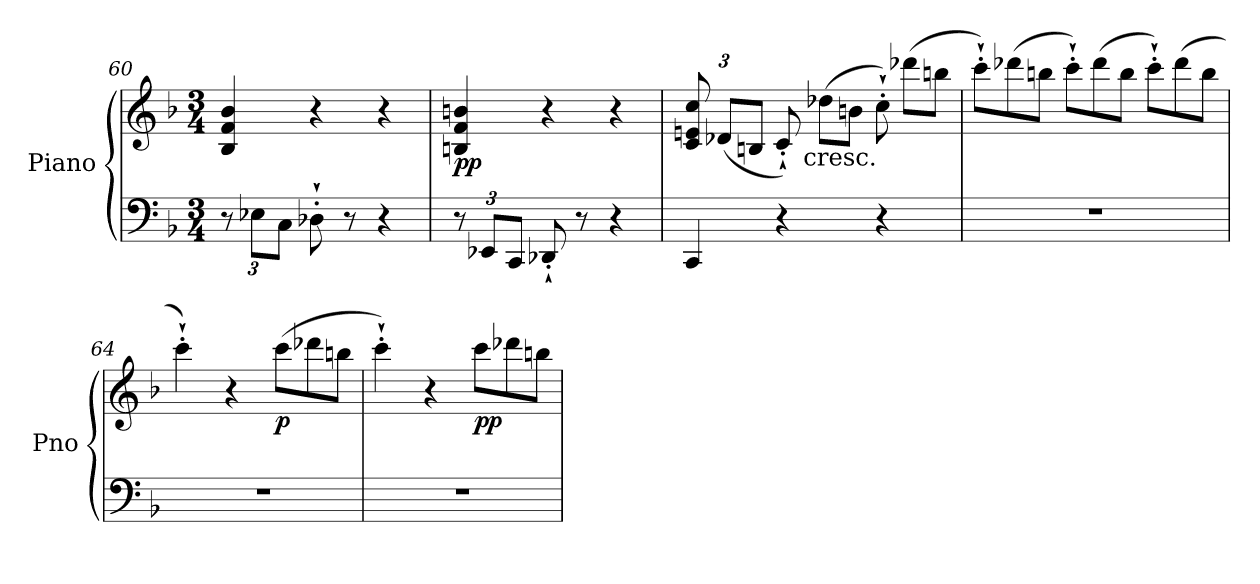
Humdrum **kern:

**kern	**kern	**dynam
*part1	*part1	*part1
*staff2	*staff1	*staff1/2
*I"Piano	*	*
*I'Pno	*	*
!!LO:PB:g=z
*clefF4	*clefG2	*
*k[b-]	*k[b-]	*
*F:	*F:	*
*M3/4	*M3/4	*
*Xbrackettup	*	*
=60	=60	=60
12r	4B-/ 4f/ 4b-/	.
12E-X\L	.	.
12C\J	.	.
8D-X`'\	4r	.
8r	.	.
4r	4r	.
=61	=61	=61
!	!	!LO:DY:b
12r	4Bn/ 4f/ 4bn/	pp
12EE-X/L	.	.
12CC/J	.	.
8DD-X`'/	4r	.
8r	.	.
4r	4r	.
=62	=62	=62
*	*Xbrackettup	*
4CC/	12c/ 12en/ 12cc/	.
.	(12d-X/L	.
.	12Bn/J	.
*	*Xtuplet	*
4r	12c`'/)	.
!	!LO:TX:b:t=cresc.	!
.	(12dd-X\L	.
.	12bn\J	.
4r	12cc`'\)	.
.	(12ddd-X\L	.
.	12bbn\J	.
=63	=63	=63
2.r	12ccc`'\L)	.
.	(12ddd-X\	.
.	12bbn\J	.
.	12ccc`'\L)	.
.	(12ddd-\	.
.	12bb\J	.
.	12ccc`'\L)	.
.	(12ddd-\	.
.	12bb\J	.
!!LO:LB:g=z
=64	=64	=64
2.r	4ccc`'\)	.
.	4r	.
!	!	!LO:DY:b
.	(12ccc\L	p
.	12ddd-X\	.
.	12bbn\J	.
=65	=65	=65
2.r	4ccc`'\)	.
.	4r	.
!	!	!LO:DY:b
.	12ccc\L	pp
.	12ddd-X\	.
.	12bbn\J	.
=	=	=
*-	*-	*-
